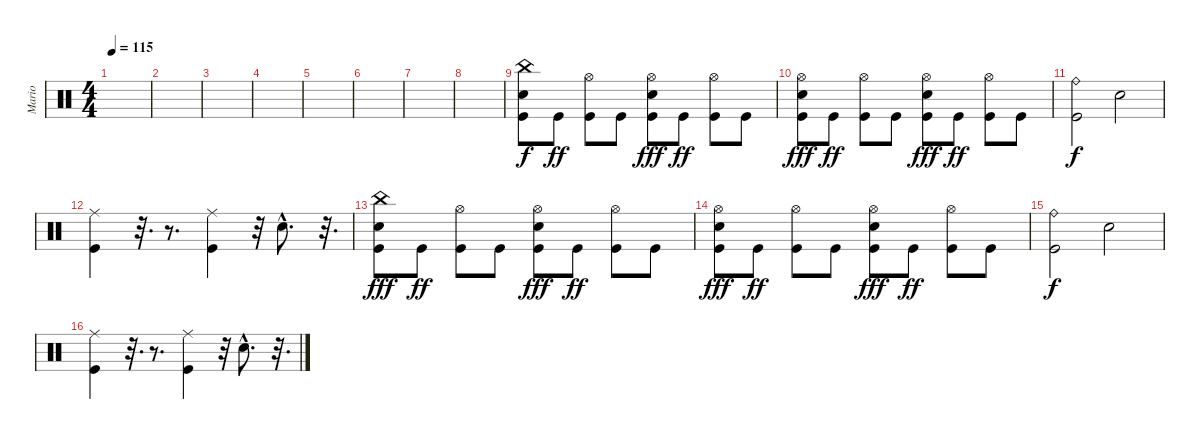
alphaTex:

\track ("Mario" "Mario") {instrument percussion}
\staff {score}
\articulation defaults
\ts (4 4)
\tempo 115
\clef neutral
\ks c
|
|
|
|
|
|
|
|
("China (hit)" "Snare (hit) 2" "Kick (hit)").8 "Kick (hit)".8{dy ff} ("Hi-Hat (open)" "Kick (hit)").8 "Kick (hit)".8 ("Hi-Hat (open)" "Snare (hit) 2" "Kick (hit)").8{dy fff} "Kick (hit)".8{dy ff} ("Hi-Hat (open)" "Kick (hit)").8 "Kick (hit)".8 |
("Hi-Hat (open)" "Snare (hit) 2" "Kick (hit)").8{dy fff} "Kick (hit)".8{dy ff} ("Hi-Hat (open)" "Kick (hit)").8 "Kick (hit)".8 ("Hi-Hat (open)" "Snare (hit) 2" "Kick (hit)").8{dy fff} "Kick (hit)".8{dy ff} ("Hi-Hat (open)" "Kick (hit)").8 "Kick (hit)".8 |
("Ride (bell)" "Kick (hit)").2{dy f} "Snare (hit) 2".2 |
("Ride (middle)" "Kick (hit)").4 r.32{d} r.8{d} ("Ride (middle)" "Kick (hit)").4 r.32 "Snare (hit) 2"{hac}.8{d} r.32{d} |
("China (hit)" "Snare (hit) 2" "Kick (hit)").8{dy fff} "Kick (hit)".8{dy ff} ("Hi-Hat (open)" "Kick (hit)").8 "Kick (hit)".8 ("Hi-Hat (open)" "Snare (hit) 2" "Kick (hit)").8{dy fff} "Kick (hit)".8{dy ff} ("Hi-Hat (open)" "Kick (hit)").8 "Kick (hit)".8 |
("Hi-Hat (open)" "Snare (hit) 2" "Kick (hit)").8{dy fff} "Kick (hit)".8{dy ff} ("Hi-Hat (open)" "Kick (hit)").8 "Kick (hit)".8 ("Hi-Hat (open)" "Snare (hit) 2" "Kick (hit)").8{dy fff} "Kick (hit)".8{dy ff} ("Hi-Hat (open)" "Kick (hit)").8 "Kick (hit)".8 |
("Ride (bell)" "Kick (hit)").2{dy f} "Snare (hit) 2".2 |
("Ride (middle)" "Kick (hit)").4 r.32{d} r.8{d} ("Ride (middle)" "Kick (hit)").4 r.32 "Snare (hit) 2"{hac}.8{d} r.32{d}
